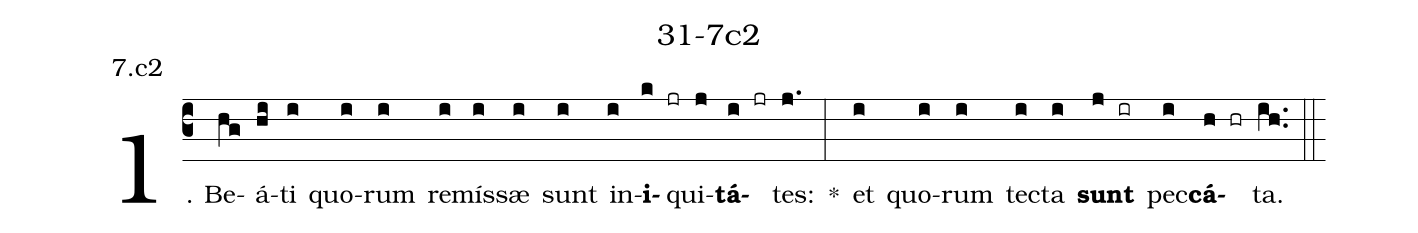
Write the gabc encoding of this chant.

name: 31-7c2;
annotation: 7.c2;
%%
(c3)1. Be(hg)á(hi)ti(i) quo(i)rum(i) re(i)mís(i)sæ(i) sunt(i) in(i)<b>i</b>(k jr)qui(j)<b>tá</b>(i jr)tes:(j.) *(:) et(i) quo(i)rum(i) tec(i)ta(i) <b>sunt</b>(j ir) pec(i)<b>cá</b>(h hr)ta.(ih..) (::)
